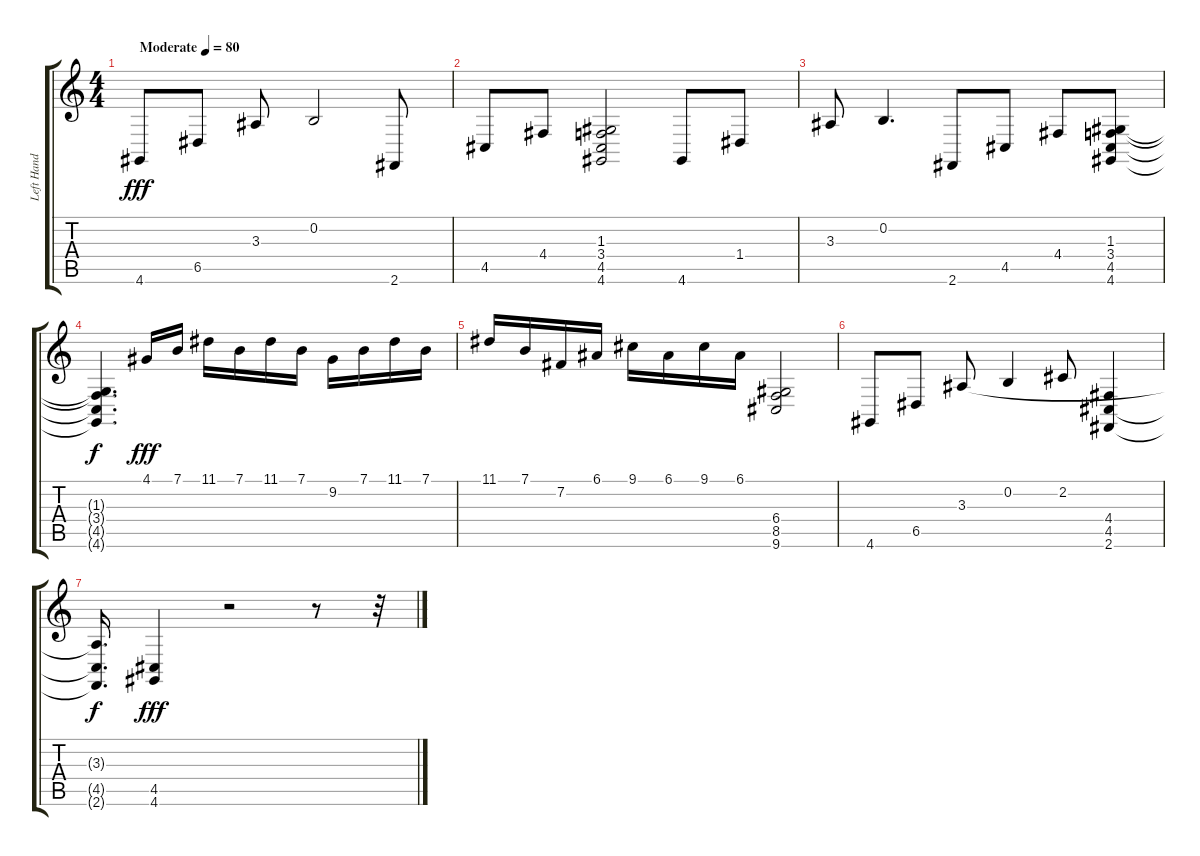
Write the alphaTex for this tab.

\track ("Left Hand" "Left Hand") {instrument electricgrandpiano}
\staff {score tabs}
\tuning (E4 B3 G3 D3 A2 E2) {hide}
\ts (4 4)
\tempo (80 "Moderate")
\clef g2
\ks c
4.6.8{dy fff instrument electricgrandpiano} 6.5.8 3.3.8 0.2.2 2.6.8 |
4.5.8 4.4.8 (1.3 3.4 4.5 4.6).2 4.6.8 1.4.8 |
3.3.8 0.2.4{d} 2.6.8 4.5.8 4.4.8 (1.3 3.4 4.5 4.6).8 |
(1.3{t} 3.4{t} 4.5{t} 4.6{t}).4{d dy f} 4.1.16{dy fff} 7.1.16 11.1.16 7.1.16 11.1.16 7.1.16 9.2.16 7.1.16 11.1.16 7.1.16 |
11.1.16 7.1.16 7.2.16 6.1.16 9.1.16 6.1.16 9.1.16 6.1.16 (6.4 8.5 9.6).2 |
4.6.8 6.5.8 3.3.8 0.2.4 2.2.8 (4.4 4.5 2.6).4 |
(3.3{t} 4.5{t} 2.6{t}).16{d dy f} (4.5 4.6).4{dy fff} r.2 r.8 r.32
